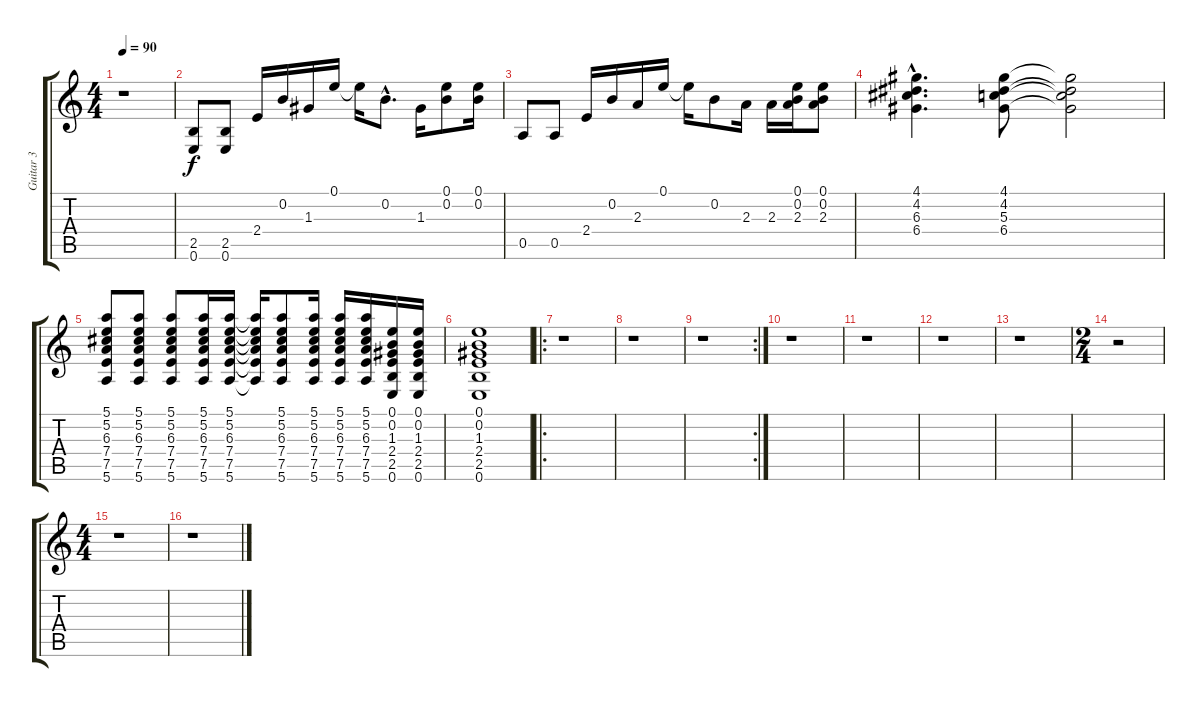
\track ("Guitar 3" "Guitar 3") {instrument electricguitarclean}
\staff {score tabs}
\tuning (E4 B3 G3 D3 A2 E2) {hide}
\ts (4 4)
\tempo 90
\clef g2
\ks c
r.1{dy f instrument electricguitarclean} |
(2.5 0.6).8 (2.5 0.6).8 2.4.16 0.2.16 1.3.16 0.1.16 0.1{t}.16 0.2{hac}.8{d} 1.3.16 (0.1 0.2).8 (0.1 0.2).16 |
0.5.8 0.5.8 2.4.16 0.2.16 2.3.16 0.1.16 0.1{t}.16 0.2.8 2.3.16 2.3.16 (0.1 0.2 2.3).16 (0.1 0.2 2.3).8 |
(4.1{hac} 4.2{hac} 6.3{hac} 6.4{hac}).4{d} (4.1 4.2 5.3 6.4).8 (4.1{t} 4.2{t} 5.3{t} 6.4{t}).2 |
(5.1 5.2 6.3 7.4 7.5 5.6).8 (5.1 5.2 6.3 7.4 7.5 5.6).8 (5.1 5.2 6.3 7.4 7.5 5.6).8 (5.1 5.2 6.3 7.4 7.5 5.6).16 (5.1 5.2 6.3 7.4 7.5 5.6).16 (5.1{t} 5.2{t} 6.3{t} 7.4{t} 7.5{t} 5.6{t}).16 (5.1 5.2 6.3 7.4 7.5 5.6).8 (5.1 5.2 6.3 7.4 7.5 5.6).16 (5.1 5.2 6.3 7.4 7.5 5.6).16 (5.1 5.2 6.3 7.4 7.5 5.6).16 (0.1 0.2 1.3 2.4 2.5 0.6).16 (0.1 0.2 1.3 2.4 2.5 0.6).16 |
(0.1 0.2 1.3 2.4 2.5 0.6).1 |
\ro
r.1 |
r.1 |
\rc 2
r.1 |
r.1 |
r.1 |
r.1 |
r.1 |
\ts (2 4)
r.2 |
\ts (4 4)
r.1 |
r.1
